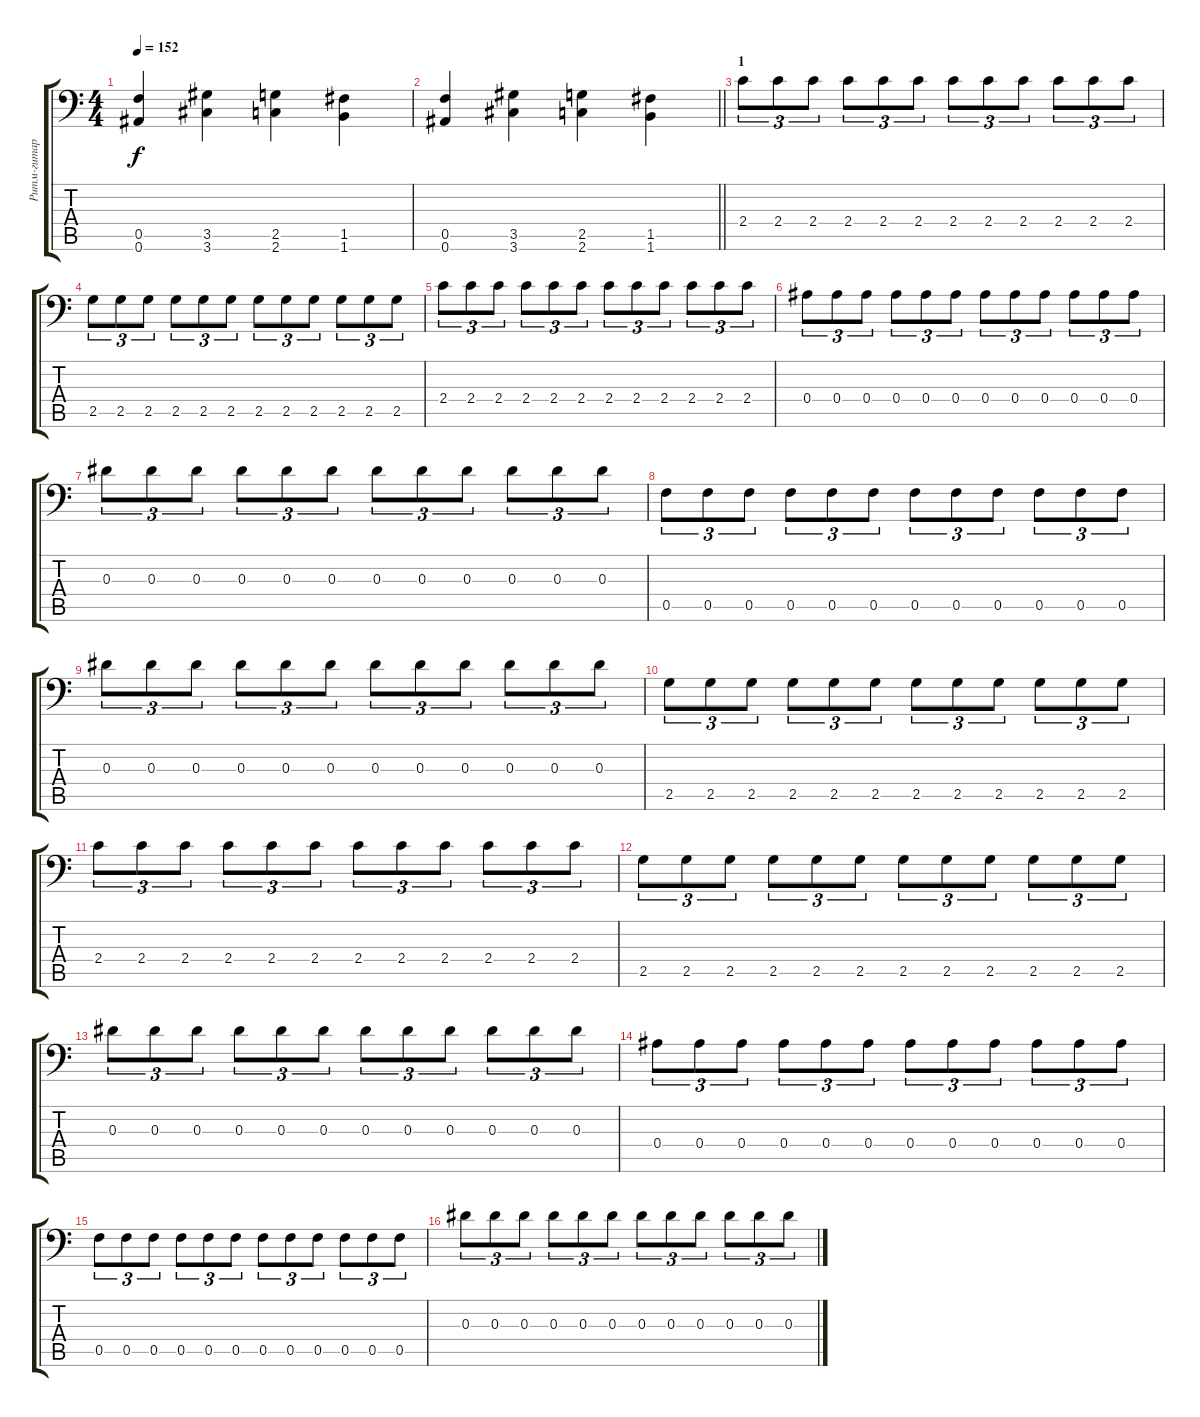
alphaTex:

\track ("Ритм-гитара" "Ритм-гитар") {instrument overdrivenguitar}
\staff {score tabs}
\tuning (C4 G3 Eb3 Bb2 F2 Bb1) {hide}
\ts (4 4)
\tempo 152
\clef f4
\ks c
(0.5 0.6).4{dy f} (3.5 3.6).4 (2.5 2.6).4 (1.5 1.6).4 |
\barLineRight lightlight
(0.5 0.6).4 (3.5 3.6).4 (2.5 2.6).4 (1.5 1.6).4 |
\section ("" "1")
2.4.8{tu (3 2)} 2.4.8{tu (3 2)} 2.4.8{tu (3 2)} 2.4.8{tu (3 2)} 2.4.8{tu (3 2)} 2.4.8{tu (3 2)} 2.4.8{tu (3 2)} 2.4.8{tu (3 2)} 2.4.8{tu (3 2)} 2.4.8{tu (3 2)} 2.4.8{tu (3 2)} 2.4.8{tu (3 2)} |
2.5.8{tu (3 2)} 2.5.8{tu (3 2)} 2.5.8{tu (3 2)} 2.5.8{tu (3 2)} 2.5.8{tu (3 2)} 2.5.8{tu (3 2)} 2.5.8{tu (3 2)} 2.5.8{tu (3 2)} 2.5.8{tu (3 2)} 2.5.8{tu (3 2)} 2.5.8{tu (3 2)} 2.5.8{tu (3 2)} |
2.4.8{tu (3 2)} 2.4.8{tu (3 2)} 2.4.8{tu (3 2)} 2.4.8{tu (3 2)} 2.4.8{tu (3 2)} 2.4.8{tu (3 2)} 2.4.8{tu (3 2)} 2.4.8{tu (3 2)} 2.4.8{tu (3 2)} 2.4.8{tu (3 2)} 2.4.8{tu (3 2)} 2.4.8{tu (3 2)} |
0.4.8{tu (3 2)} 0.4.8{tu (3 2)} 0.4.8{tu (3 2)} 0.4.8{tu (3 2)} 0.4.8{tu (3 2)} 0.4.8{tu (3 2)} 0.4.8{tu (3 2)} 0.4.8{tu (3 2)} 0.4.8{tu (3 2)} 0.4.8{tu (3 2)} 0.4.8{tu (3 2)} 0.4.8{tu (3 2)} |
0.3.8{tu (3 2)} 0.3.8{tu (3 2)} 0.3.8{tu (3 2)} 0.3.8{tu (3 2)} 0.3.8{tu (3 2)} 0.3.8{tu (3 2)} 0.3.8{tu (3 2)} 0.3.8{tu (3 2)} 0.3.8{tu (3 2)} 0.3.8{tu (3 2)} 0.3.8{tu (3 2)} 0.3.8{tu (3 2)} |
0.5.8{tu (3 2)} 0.5.8{tu (3 2)} 0.5.8{tu (3 2)} 0.5.8{tu (3 2)} 0.5.8{tu (3 2)} 0.5.8{tu (3 2)} 0.5.8{tu (3 2)} 0.5.8{tu (3 2)} 0.5.8{tu (3 2)} 0.5.8{tu (3 2)} 0.5.8{tu (3 2)} 0.5.8{tu (3 2)} |
0.3.8{tu (3 2)} 0.3.8{tu (3 2)} 0.3.8{tu (3 2)} 0.3.8{tu (3 2)} 0.3.8{tu (3 2)} 0.3.8{tu (3 2)} 0.3.8{tu (3 2)} 0.3.8{tu (3 2)} 0.3.8{tu (3 2)} 0.3.8{tu (3 2)} 0.3.8{tu (3 2)} 0.3.8{tu (3 2)} |
2.5.8{tu (3 2)} 2.5.8{tu (3 2)} 2.5.8{tu (3 2)} 2.5.8{tu (3 2)} 2.5.8{tu (3 2)} 2.5.8{tu (3 2)} 2.5.8{tu (3 2)} 2.5.8{tu (3 2)} 2.5.8{tu (3 2)} 2.5.8{tu (3 2)} 2.5.8{tu (3 2)} 2.5.8{tu (3 2)} |
2.4.8{tu (3 2)} 2.4.8{tu (3 2)} 2.4.8{tu (3 2)} 2.4.8{tu (3 2)} 2.4.8{tu (3 2)} 2.4.8{tu (3 2)} 2.4.8{tu (3 2)} 2.4.8{tu (3 2)} 2.4.8{tu (3 2)} 2.4.8{tu (3 2)} 2.4.8{tu (3 2)} 2.4.8{tu (3 2)} |
2.5.8{tu (3 2)} 2.5.8{tu (3 2)} 2.5.8{tu (3 2)} 2.5.8{tu (3 2)} 2.5.8{tu (3 2)} 2.5.8{tu (3 2)} 2.5.8{tu (3 2)} 2.5.8{tu (3 2)} 2.5.8{tu (3 2)} 2.5.8{tu (3 2)} 2.5.8{tu (3 2)} 2.5.8{tu (3 2)} |
0.3.8{tu (3 2)} 0.3.8{tu (3 2)} 0.3.8{tu (3 2)} 0.3.8{tu (3 2)} 0.3.8{tu (3 2)} 0.3.8{tu (3 2)} 0.3.8{tu (3 2)} 0.3.8{tu (3 2)} 0.3.8{tu (3 2)} 0.3.8{tu (3 2)} 0.3.8{tu (3 2)} 0.3.8{tu (3 2)} |
0.4.8{tu (3 2)} 0.4.8{tu (3 2)} 0.4.8{tu (3 2)} 0.4.8{tu (3 2)} 0.4.8{tu (3 2)} 0.4.8{tu (3 2)} 0.4.8{tu (3 2)} 0.4.8{tu (3 2)} 0.4.8{tu (3 2)} 0.4.8{tu (3 2)} 0.4.8{tu (3 2)} 0.4.8{tu (3 2)} |
0.5.8{tu (3 2)} 0.5.8{tu (3 2)} 0.5.8{tu (3 2)} 0.5.8{tu (3 2)} 0.5.8{tu (3 2)} 0.5.8{tu (3 2)} 0.5.8{tu (3 2)} 0.5.8{tu (3 2)} 0.5.8{tu (3 2)} 0.5.8{tu (3 2)} 0.5.8{tu (3 2)} 0.5.8{tu (3 2)} |
0.3.8{tu (3 2)} 0.3.8{tu (3 2)} 0.3.8{tu (3 2)} 0.3.8{tu (3 2)} 0.3.8{tu (3 2)} 0.3.8{tu (3 2)} 0.3.8{tu (3 2)} 0.3.8{tu (3 2)} 0.3.8{tu (3 2)} 0.3.8{tu (3 2)} 0.3.8{tu (3 2)} 0.3.8{tu (3 2)}
